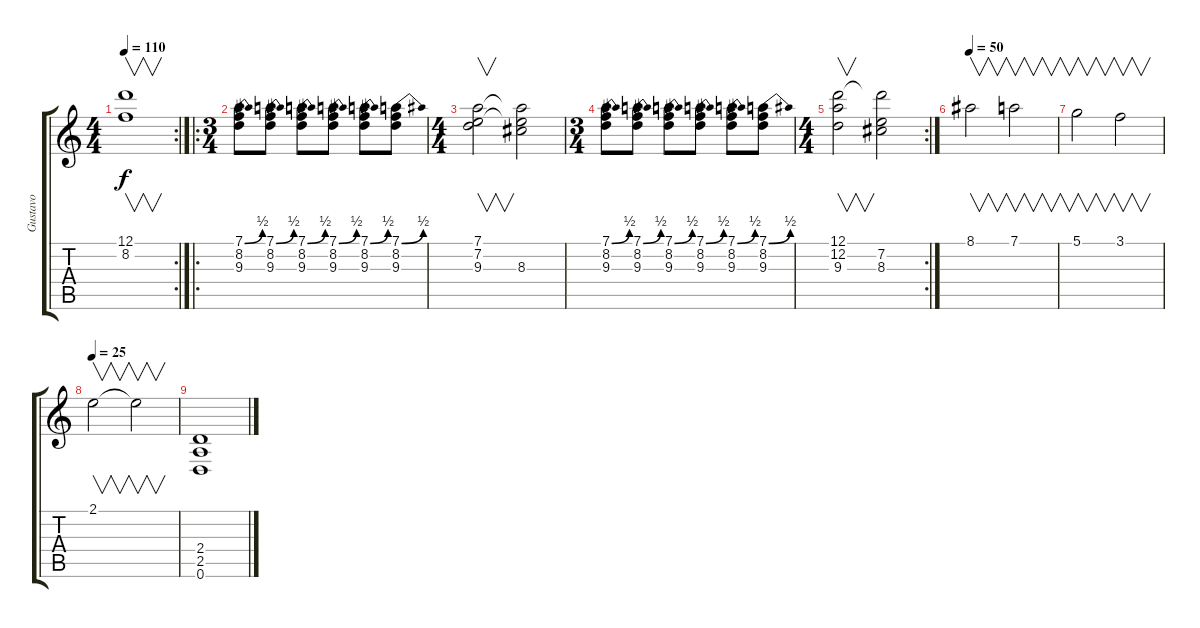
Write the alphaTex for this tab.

\track ("Gustavo" "Gustavo") {instrument acousticguitarnylon}
\staff {score tabs}
\tuning (D4 A3 F3 C3 G2 D2) {hide}
\rc 2
\ts (4 4)
\tempo 110
\clef g2
\ks c
(12.1 8.2).1{v dy f} |
\ro
\ts (3 4)
(7.1{be (bend 0 0 60 2)} 8.2 9.3).8{volume 11 instrument distortionguitar} (7.1{be (bend 0 0 60 2)} 8.2 9.3).8 (7.1{be (bend 0 0 60 2)} 8.2 9.3).8 (7.1{be (bend 0 0 60 2)} 8.2 9.3).8 (7.1{be (bend 0 0 60 2)} 8.2 9.3).8 (7.1{be (bend 0 0 60 2)} 8.2 9.3).8 |
\ts (4 4)
(7.1 7.2 9.3).2{v} (7.1{t} 7.2{t} 8.3).2 |
\ts (3 4)
(7.1{be (bend 0 0 60 2)} 8.2 9.3).8 (7.1{be (bend 0 0 60 2)} 8.2 9.3).8 (7.1{be (bend 0 0 60 2)} 8.2 9.3).8 (7.1{be (bend 0 0 60 2)} 8.2 9.3).8 (7.1{be (bend 0 0 60 2)} 8.2 9.3).8 (7.1{be (bend 0 0 60 2)} 8.2 9.3).8 |
\rc 2
\ts (4 4)
(12.1 12.2 9.3).2{v} (12.1{t} 7.2 8.3).2 |
\tempo 50
8.1.2{v} 7.1.2{v} |
5.1.2{v} 3.1.2{v} |
\tempo 25
2.1.2{v} 2.1{t}.2{v} |
(2.4 2.5 0.6).1
